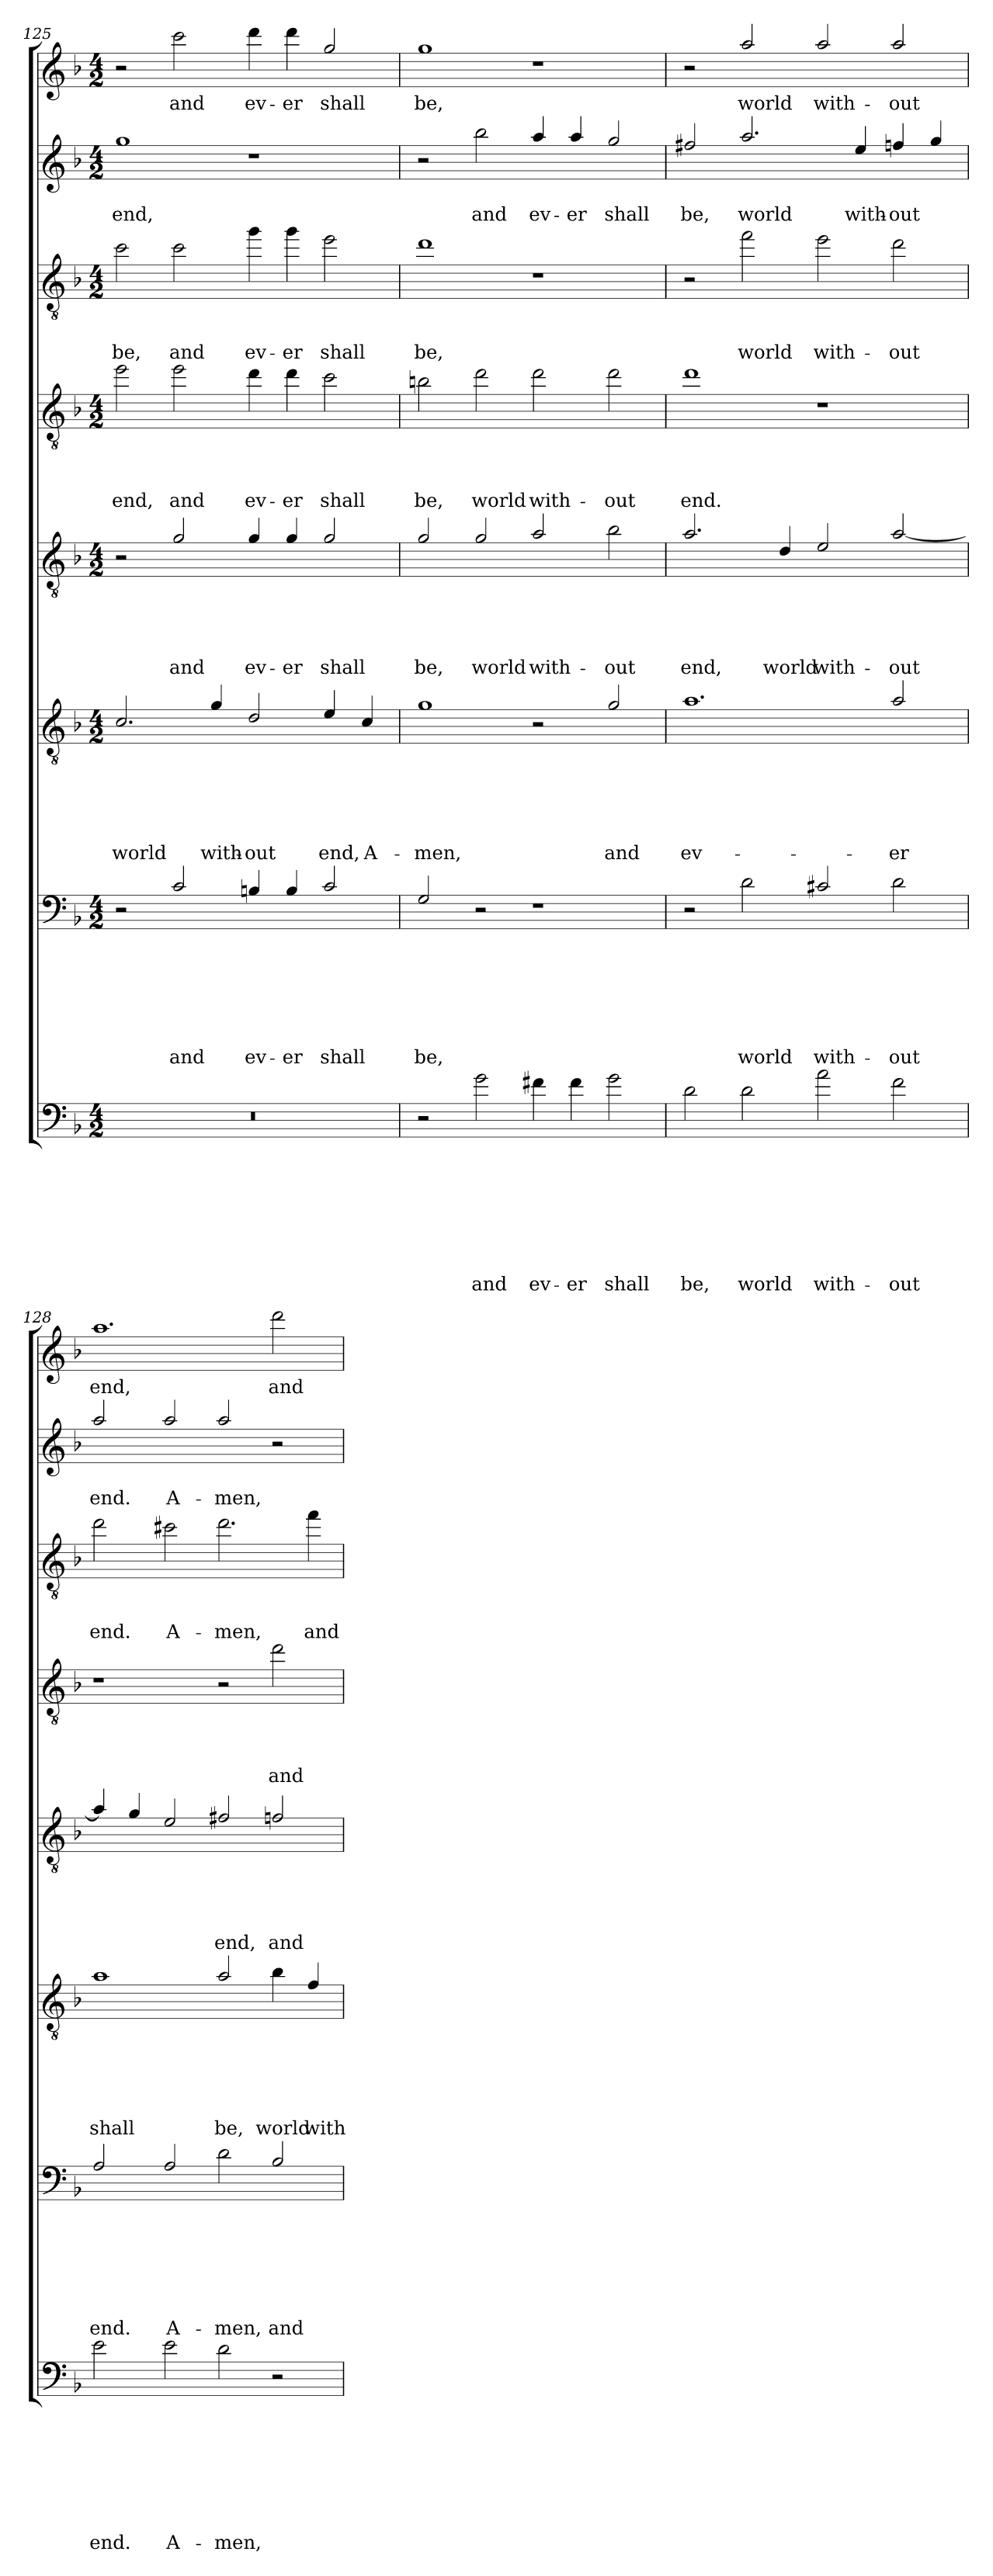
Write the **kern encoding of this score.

**kern	**text	**text	**text	**text	**text	**text	**text	**text	**kern	**text	**text	**text	**text	**text	**text	**text	**kern	**text	**text	**text	**text	**text	**text	**kern	**text	**text	**text	**text	**text	**kern	**text	**text	**text	**text	**kern	**text	**text	**text	**kern	**text	**text	**kern	**text
*part8	*part8	*part8	*part8	*part8	*part8	*part8	*part8	*part8	*part7	*part7	*part7	*part7	*part7	*part7	*part7	*part7	*part6	*part6	*part6	*part6	*part6	*part6	*part6	*part5	*part5	*part5	*part5	*part5	*part5	*part4	*part4	*part4	*part4	*part4	*part3	*part3	*part3	*part3	*part2	*part2	*part2	*part1	*part1
*staff8	*staff8	*staff8	*staff8	*staff8	*staff8	*staff8	*staff8	*staff8	*staff7	*staff7	*staff7	*staff7	*staff7	*staff7	*staff7	*staff7	*staff6	*staff6	*staff6	*staff6	*staff6	*staff6	*staff6	*staff5	*staff5	*staff5	*staff5	*staff5	*staff5	*staff4	*staff4	*staff4	*staff4	*staff4	*staff3	*staff3	*staff3	*staff3	*staff2	*staff2	*staff2	*staff1	*staff1
*clefF4	*	*	*	*	*	*	*	*	*clefF4	*	*	*	*	*	*	*	*clefGv2	*	*	*	*	*	*	*clefGv2	*	*	*	*	*	*clefGv2	*	*	*	*	*clefGv2	*	*	*	*clefG2	*	*	*clefG2	*
*ITrd8c14	*	*	*	*	*	*	*	*	*ITrd8c14	*	*	*	*	*	*	*	*ITrd8c14	*	*	*	*	*	*	*ITrd8c14	*	*	*	*	*	*ITrd8c14	*	*	*	*	*ITrd8c14	*	*	*	*ITrd8c14	*	*	*ITrd8c14	*
*k[b-]	*	*	*	*	*	*	*	*	*k[b-]	*	*	*	*	*	*	*	*k[b-]	*	*	*	*	*	*	*k[b-]	*	*	*	*	*	*k[b-]	*	*	*	*	*k[b-]	*	*	*	*k[b-]	*	*	*k[b-]	*
*F:	*	*	*	*	*	*	*	*	*F:	*	*	*	*	*	*	*	*F:	*	*	*	*	*	*	*F:	*	*	*	*	*	*F:	*	*	*	*	*F:	*	*	*	*F:	*	*	*F:	*
*M4/2	*	*	*	*	*	*	*	*	*M4/2	*	*	*	*	*	*	*	*M4/2	*	*	*	*	*	*	*M4/2	*	*	*	*	*	*M4/2	*	*	*	*	*M4/2	*	*	*	*M4/2	*	*	*M4/2	*
=125	=125	=125	=125	=125	=125	=125	=125	=125	=125	=125	=125	=125	=125	=125	=125	=125	=125	=125	=125	=125	=125	=125	=125	=125	=125	=125	=125	=125	=125	=125	=125	=125	=125	=125	=125	=125	=125	=125	=125	=125	=125	=125	=125
0r	.	.	.	.	.	.	.	.	2r	.	.	.	.	.	.	.	2.C/	.	.	.	.	.	world	2r	.	.	.	.	.	2e\	.	.	.	end,	2c\	.	.	be,	1g	.	end,	2r	.
.	.	.	.	.	.	.	.	.	2C/	.	.	.	.	.	.	and	.	.	.	.	.	.	.	2G/	.	.	.	.	and	2e\	.	.	.	and	2c\	.	.	and	.	.	.	2cc\	and
.	.	.	.	.	.	.	.	.	.	.	.	.	.	.	.	.	4G/	.	.	.	.	.	with-	.	.	.	.	.	.	.	.	.	.	.	.	.	.	.	.	.	.	.	.
.	.	.	.	.	.	.	.	.	4BBn/	.	.	.	.	.	.	ev-	2D/	.	.	.	.	.	-out	4G/	.	.	.	.	ev-	4d\	.	.	.	ev-	4g\	.	.	ev-	1r	.	.	4dd\	ev-
.	.	.	.	.	.	.	.	.	4BB/	.	.	.	.	.	.	-er	.	.	.	.	.	.	.	4G/	.	.	.	.	-er	4d\	.	.	.	-er	4g\	.	.	-er	.	.	.	4dd\	-er
.	.	.	.	.	.	.	.	.	2C/	.	.	.	.	.	.	shall	4E/	.	.	.	.	.	end,	2G/	.	.	.	.	shall	2c\	.	.	.	shall	2e\	.	.	shall	.	.	.	2g/	shall
.	.	.	.	.	.	.	.	.	.	.	.	.	.	.	.	.	4C/	.	.	.	.	.	A-	.	.	.	.	.	.	.	.	.	.	.	.	.	.	.	.	.	.	.	.
!!LO:PB:g=z
=126	=126	=126	=126	=126	=126	=126	=126	=126	=126	=126	=126	=126	=126	=126	=126	=126	=126	=126	=126	=126	=126	=126	=126	=126	=126	=126	=126	=126	=126	=126	=126	=126	=126	=126	=126	=126	=126	=126	=126	=126	=126	=126	=126
2r	.	.	.	.	.	.	.	.	2GG/	.	.	.	.	.	.	be,	1G	.	.	.	.	.	-men,	2G/	.	.	.	.	be,	2Bn\	.	.	.	be,	1d	.	.	be,	2r	.	.	1g	be,
2G\	.	.	.	.	.	.	.	and	2r	.	.	.	.	.	.	.	.	.	.	.	.	.	.	2G/	.	.	.	.	world	2d\	.	.	.	world	.	.	.	.	2b-\	.	and	.	.
4F#X\	.	.	.	.	.	.	.	ev-	1r	.	.	.	.	.	.	.	2r	.	.	.	.	.	.	2A/	.	.	.	.	with-	2d\	.	.	.	with-	1r	.	.	.	4a/	.	ev-	1r	.
4F#\	.	.	.	.	.	.	.	-er	.	.	.	.	.	.	.	.	.	.	.	.	.	.	.	.	.	.	.	.	.	.	.	.	.	.	.	.	.	.	4a/	.	-er	.	.
2G\	.	.	.	.	.	.	.	shall	.	.	.	.	.	.	.	.	2G/	.	.	.	.	.	and	2B-\	.	.	.	.	-out	2d\	.	.	.	-out	.	.	.	.	2g/	.	shall	.	.
=127	=127	=127	=127	=127	=127	=127	=127	=127	=127	=127	=127	=127	=127	=127	=127	=127	=127	=127	=127	=127	=127	=127	=127	=127	=127	=127	=127	=127	=127	=127	=127	=127	=127	=127	=127	=127	=127	=127	=127	=127	=127	=127	=127
2D\	.	.	.	.	.	.	.	be,	2r	.	.	.	.	.	.	.	1.A	.	.	.	.	.	ev-	2.A/	.	.	.	.	end,	1d	.	.	.	end.	2r	.	.	.	2f#X/	.	be,	2r	.
2D\	.	.	.	.	.	.	.	world	2D\	.	.	.	.	.	.	world	.	.	.	.	.	.	.	.	.	.	.	.	.	.	.	.	.	.	2f\	.	.	world	2.a/	.	world	2a/	world
.	.	.	.	.	.	.	.	.	.	.	.	.	.	.	.	.	.	.	.	.	.	.	.	4D/	.	.	.	.	world	.	.	.	.	.	.	.	.	.	.	.	.	.	.
2A\	.	.	.	.	.	.	.	with-	2C#X/	.	.	.	.	.	.	with-	.	.	.	.	.	.	.	2E/	.	.	.	.	with-	1r	.	.	.	.	2e\	.	.	with-	.	.	.	2a/	with-
.	.	.	.	.	.	.	.	.	.	.	.	.	.	.	.	.	.	.	.	.	.	.	.	.	.	.	.	.	.	.	.	.	.	.	.	.	.	.	4e/	.	with-	.	.
2F\	.	.	.	.	.	.	.	-out	2D\	.	.	.	.	.	.	-out	2A/	.	.	.	.	.	-er	[2A/	.	.	.	.	-out	.	.	.	.	.	2d\	.	.	-out	4fn/	.	-out	2a/	-out
.	.	.	.	.	.	.	.	.	.	.	.	.	.	.	.	.	.	.	.	.	.	.	.	.	.	.	.	.	.	.	.	.	.	.	.	.	.	.	4g/	.	.	.	.
=128	=128	=128	=128	=128	=128	=128	=128	=128	=128	=128	=128	=128	=128	=128	=128	=128	=128	=128	=128	=128	=128	=128	=128	=128	=128	=128	=128	=128	=128	=128	=128	=128	=128	=128	=128	=128	=128	=128	=128	=128	=128	=128	=128
2E\	.	.	.	.	.	.	.	end.	2AA/	.	.	.	.	.	.	end.	1A	.	.	.	.	.	shall	4A/]	.	.	.	.	.	1r	.	.	.	.	2d\	.	.	end.	2a/	.	end.	1.a	end,
.	.	.	.	.	.	.	.	.	.	.	.	.	.	.	.	.	.	.	.	.	.	.	.	4G/	.	.	.	.	.	.	.	.	.	.	.	.	.	.	.	.	.	.	.
2E\	.	.	.	.	.	.	.	A-	2AA/	.	.	.	.	.	.	A-	.	.	.	.	.	.	.	2E/	.	.	.	.	.	.	.	.	.	.	2c#X\	.	.	A-	2a/	.	A-	.	.
2D\	.	.	.	.	.	.	.	-men,	2D\	.	.	.	.	.	.	-men,	2A/	.	.	.	.	.	be,	2F#X/	.	.	.	.	end,	2r	.	.	.	.	2.d\	.	.	-men,	2a/	.	-men,	.	.
2r	.	.	.	.	.	.	.	.	2BB-/	.	.	.	.	.	.	and	4B-\	.	.	.	.	.	world	2Fn/	.	.	.	.	and	2d\	.	.	.	and	.	.	.	.	2r	.	.	2dd\	and
.	.	.	.	.	.	.	.	.	.	.	.	.	.	.	.	.	4F/	.	.	.	.	.	with-	.	.	.	.	.	.	.	.	.	.	.	4f\	.	.	and	.	.	.	.	.
=	=	=	=	=	=	=	=	=	=	=	=	=	=	=	=	=	=	=	=	=	=	=	=	=	=	=	=	=	=	=	=	=	=	=	=	=	=	=	=	=	=	=	=
*-	*-	*-	*-	*-	*-	*-	*-	*-	*-	*-	*-	*-	*-	*-	*-	*-	*-	*-	*-	*-	*-	*-	*-	*-	*-	*-	*-	*-	*-	*-	*-	*-	*-	*-	*-	*-	*-	*-	*-	*-	*-	*-	*-
